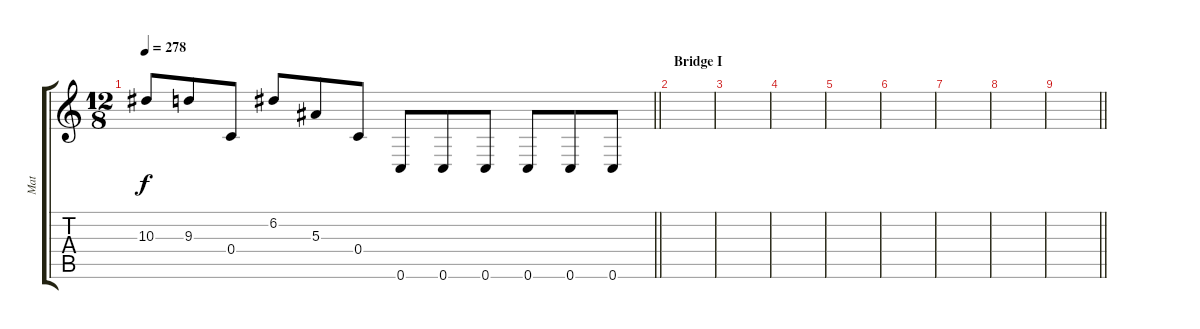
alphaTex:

\track ("Mat" "Mat") {instrument distortionguitar}
\staff {score tabs}
\tuning (D4 A3 F3 C3 G2 C2) {hide}
\ts (12 8)
\tempo 278
\clef g2
\barLineRight lightlight
\ks c
10.3.8{dy f} 9.3.8 0.4.8 6.2.8 5.3.8 0.4.8 0.6.8 0.6.8 0.6.8 0.6.8 0.6.8 0.6.8 |
\section ("" "Bridge I")
|
|
|
|
|
|
|
\barLineRight lightlight
